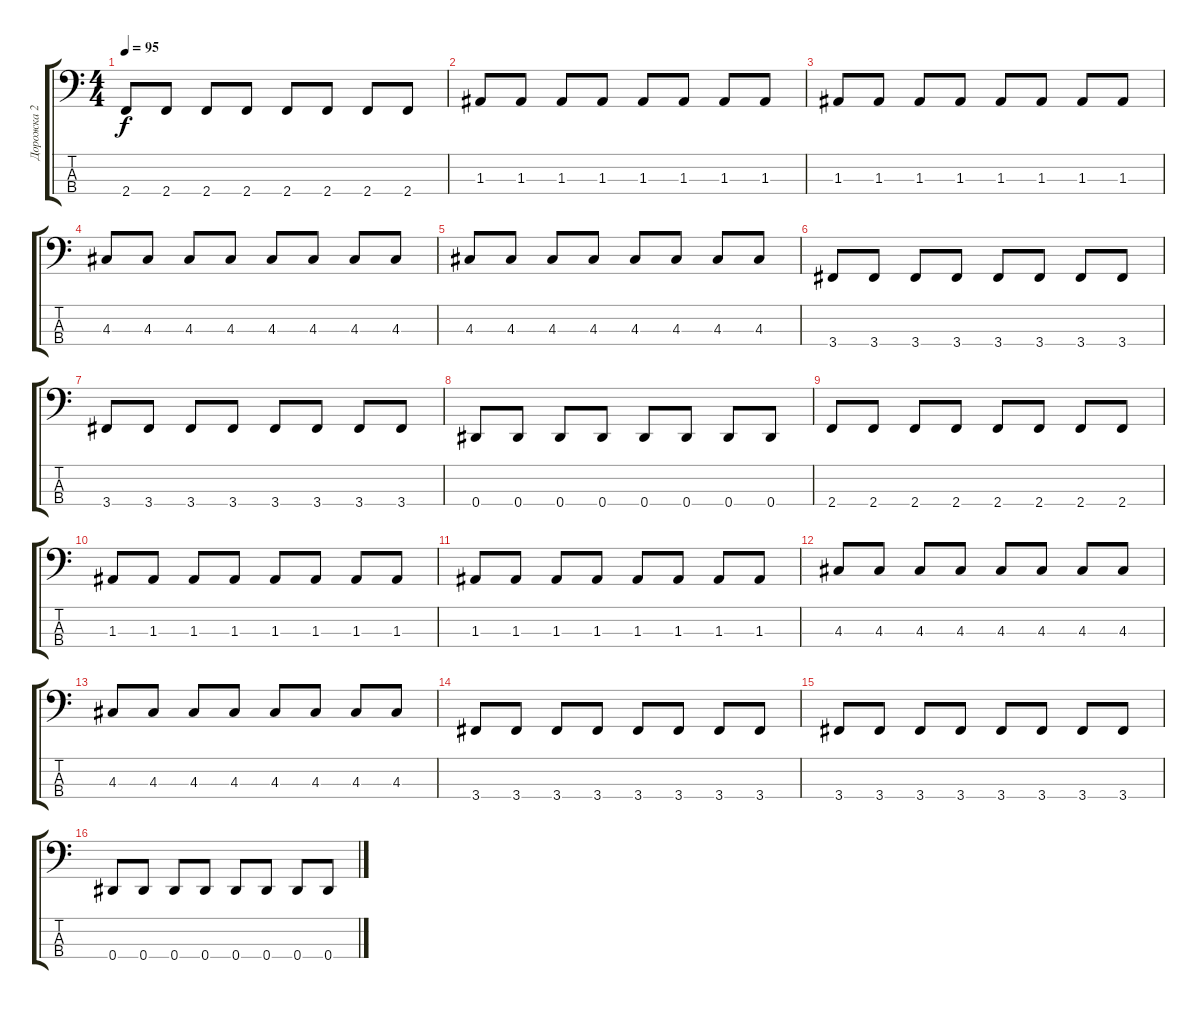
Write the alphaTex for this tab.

\track ("Дорожка 2" "Дорожка 2") {instrument electricbassfinger}
\staff {score tabs}
\tuning (G2 D2 A1 Eb1) {hide}
\ts (4 4)
\tempo 95
\clef f4
\ks c
2.4.8{dy f} 2.4.8 2.4.8 2.4.8 2.4.8 2.4.8 2.4.8 2.4.8 |
1.3.8 1.3.8 1.3.8 1.3.8 1.3.8 1.3.8 1.3.8 1.3.8 |
1.3.8 1.3.8 1.3.8 1.3.8 1.3.8 1.3.8 1.3.8 1.3.8 |
4.3.8 4.3.8 4.3.8 4.3.8 4.3.8 4.3.8 4.3.8 4.3.8 |
4.3.8 4.3.8 4.3.8 4.3.8 4.3.8 4.3.8 4.3.8 4.3.8 |
3.4.8 3.4.8 3.4.8 3.4.8 3.4.8 3.4.8 3.4.8 3.4.8 |
3.4.8 3.4.8 3.4.8 3.4.8 3.4.8 3.4.8 3.4.8 3.4.8 |
0.4.8 0.4.8 0.4.8 0.4.8 0.4.8 0.4.8 0.4.8 0.4.8 |
2.4.8 2.4.8 2.4.8 2.4.8 2.4.8 2.4.8 2.4.8 2.4.8 |
1.3.8 1.3.8 1.3.8 1.3.8 1.3.8 1.3.8 1.3.8 1.3.8 |
1.3.8 1.3.8 1.3.8 1.3.8 1.3.8 1.3.8 1.3.8 1.3.8 |
4.3.8 4.3.8 4.3.8 4.3.8 4.3.8 4.3.8 4.3.8 4.3.8 |
4.3.8 4.3.8 4.3.8 4.3.8 4.3.8 4.3.8 4.3.8 4.3.8 |
3.4.8 3.4.8 3.4.8 3.4.8 3.4.8 3.4.8 3.4.8 3.4.8 |
3.4.8 3.4.8 3.4.8 3.4.8 3.4.8 3.4.8 3.4.8 3.4.8 |
0.4.8 0.4.8 0.4.8 0.4.8 0.4.8 0.4.8 0.4.8 0.4.8
